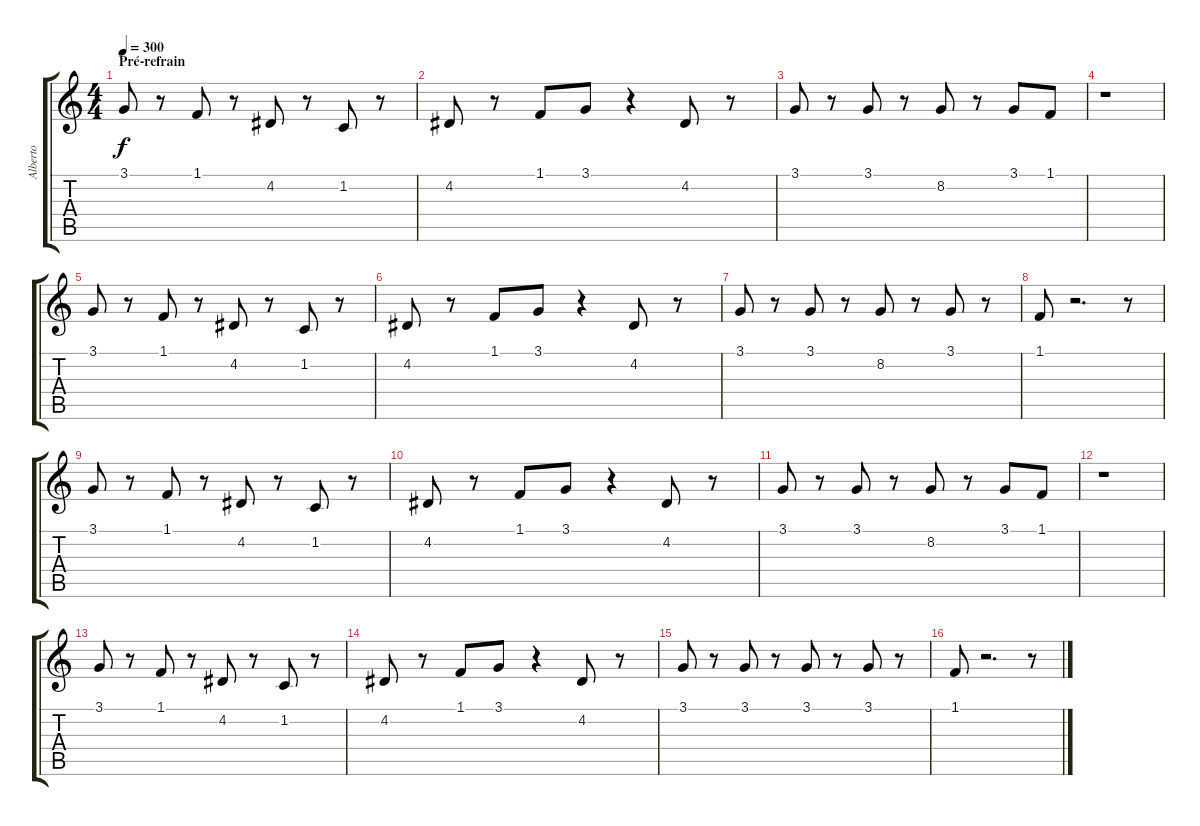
\track ("Alberto" "Alberto") {instrument trumpet}
\staff {score tabs}
\tuning (E4 B3 G3 D3 A2 E2) {hide}
\ts (4 4)
\section ("" "Pré-refrain")
\tempo 300
\clef g2
\ks c
3.1.8{dy f} r.8 1.1.8 r.8 4.2.8 r.8 1.2.8 r.8 |
4.2.8 r.8 1.1.8 3.1.8 r.4 4.2.8 r.8 |
3.1.8 r.8 3.1.8 r.8 8.2.8 r.8 3.1.8 1.1.8 |
r.1 |
3.1.8 r.8 1.1.8 r.8 4.2.8 r.8 1.2.8 r.8 |
4.2.8 r.8 1.1.8 3.1.8 r.4 4.2.8 r.8 |
3.1.8 r.8 3.1.8 r.8 8.2.8 r.8 3.1.8 r.8 |
1.1.8 r.2{d} r.8 |
3.1.8 r.8 1.1.8 r.8 4.2.8 r.8 1.2.8 r.8 |
4.2.8 r.8 1.1.8 3.1.8 r.4 4.2.8 r.8 |
3.1.8 r.8 3.1.8 r.8 8.2.8 r.8 3.1.8 1.1.8 |
r.1 |
3.1.8 r.8 1.1.8 r.8 4.2.8 r.8 1.2.8 r.8 |
4.2.8 r.8 1.1.8 3.1.8 r.4 4.2.8 r.8 |
3.1.8 r.8 3.1.8 r.8 3.1.8 r.8 3.1.8 r.8 |
1.1.8 r.2{d} r.8
